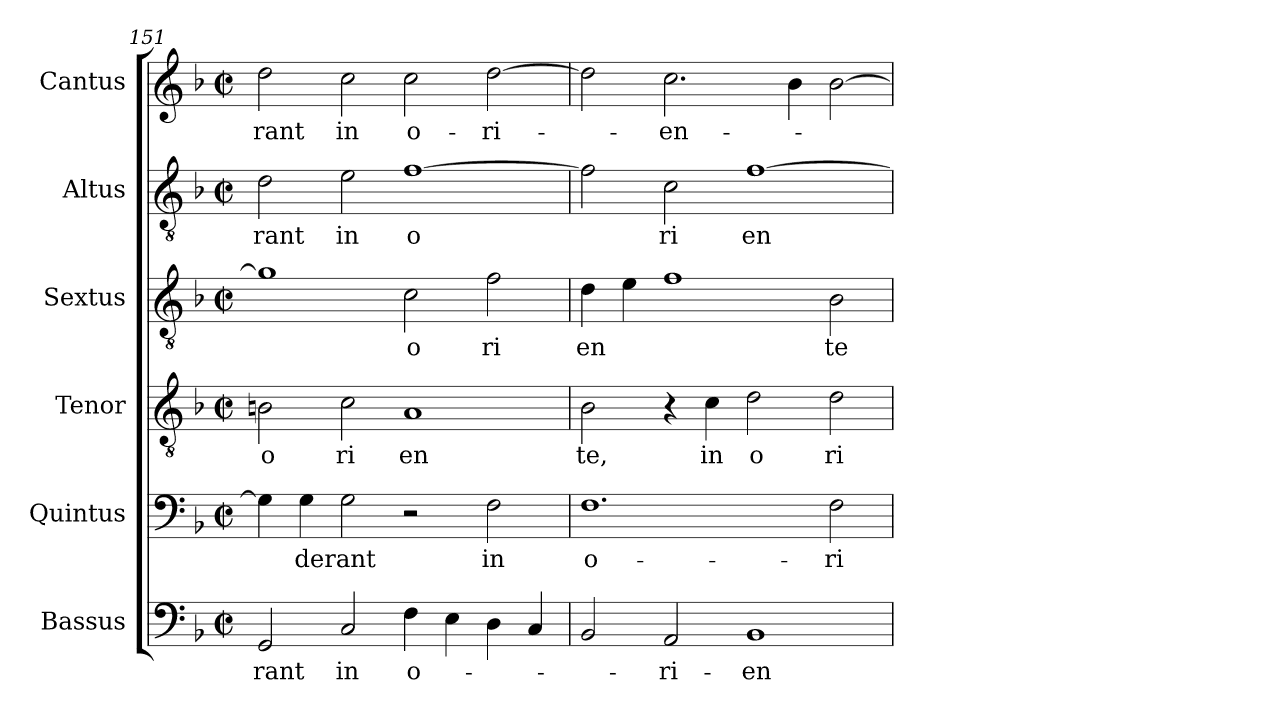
**kern	**text	**kern	**text	**kern	**text	**kern	**text	**kern	**text	**kern	**text
*part6	*part6	*part5	*part5	*part4	*part4	*part3	*part3	*part2	*part2	*part1	*part1
*staff6	*staff6	*staff5	*staff5	*staff4	*staff4	*staff3	*staff3	*staff2	*staff2	*staff1	*staff1
*I"Bassus	*	*I"Quintus	*	*I"Tenor	*	*I"Sextus	*	*I"Altus	*	*I"Cantus	*
*I'Bassus	*	*I'Quintus	*	*I'Tenor	*	*I'Sextus	*	*I'Altus	*	*I'Cantus	*
!!LO:LB:g=z
*clefF4	*	*clefF4	*	*clefGv2	*	*clefGv2	*	*clefGv2	*	*clefG2	*
*k[b-]	*	*k[b-]	*	*k[b-]	*	*k[b-]	*	*k[b-]	*	*k[b-]	*
*F:	*	*F:	*	*F:	*	*F:	*	*F:	*	*F:	*
*M2/2	*	*M2/2	*	*M2/2	*	*M2/2	*	*M2/2	*	*M2/2	*
*met(c|)	*	*met(c|)	*	*met(c|)	*	*met(c|)	*	*met(c|)	*	*met(c|)	*
=151	=151	=151	=151	=151	=151	=151	=151	=151	=151	=151	=151
!	!LO:LY:b:cj	!	!	!	!LO:LY:b:cj	!	!	!	!LO:LY:b:cj	!	!LO:LY:b:cj
2GG/	rant	4G\]	.	2Bn\	o	1g]	.	2d\	rant	2dd\	-rant
!	!	!	!LO:LY:b	!	!	!	!	!	!	!	!
.	.	4G\	derant	.	.	.	.	.	.	.	.
!	!LO:LY:b:cj	!	!	!	!LO:LY:b:cj	!	!	!	!LO:LY:b:cj	!	!LO:LY:b:cj
2C/	in	2G\	.	2c\	ri	.	.	2e\	in	2cc\	in
!	!LO:LY:b:cj	!	!	!	!LO:LY:b:cj	!	!LO:LY:b:cj	!	!LO:LY:b:rj	!	!LO:LY:b:cj
4F\	o-	2r	.	1A	en	2c\	o	[>1f	o	2cc\	o-
4E\	.	.	.	.	.	.	.	.	.	.	.
!	!	!	!LO:LY:b:cj	!	!	!	!LO:LY:b:cj	!	!	!	!LO:LY:b:cj
4D\	.	2F\	in	.	.	2f\	ri	.	.	[>2dd\	-ri-
4C/	.	.	.	.	.	.	.	.	.	.	.
=152	=152	=152	=152	=152	=152	=152	=152	=152	=152	=152	=152
!	!	!	!LO:LY:b:cj	!	!LO:LY:b:cj	!	!LO:LY:b	!	!	!	!
2BB-/	.	1.F	o-	2B-\	te,	4d\	en	2f\]	.	2dd\]	.
.	.	.	.	.	.	4e\	.	.	.	.	.
!	!LO:LY:b:cj	!	!	!	!	!	!	!	!LO:LY:b:cj	!	!LO:LY:b:cj
2AA/	-ri-	.	.	4r	.	1f	.	2c\	ri	2.cc\	-en-
!	!	!	!	!	!LO:LY:b:cj	!	!	!	!	!	!
.	.	.	.	4c\	in	.	.	.	.	.	.
!	!LO:LY:b:cj	!	!	!	!LO:LY:b:cj	!	!	!	!LO:LY:b:cj	!	!
1BB-	-en-	.	.	2d\	o	.	.	[>1f	en	.	.
.	.	.	.	.	.	.	.	.	.	4b-\	.
!	!	!	!LO:LY:b:cj	!	!LO:LY:b:cj	!	!LO:LY:b:cj	!	!	!	!
.	.	2F\	-ri-	2d\	ri	2B-\	te	.	.	[>2b-\	.
=	=	=	=	=	=	=	=	=	=	=	=
*-	*-	*-	*-	*-	*-	*-	*-	*-	*-	*-	*-
